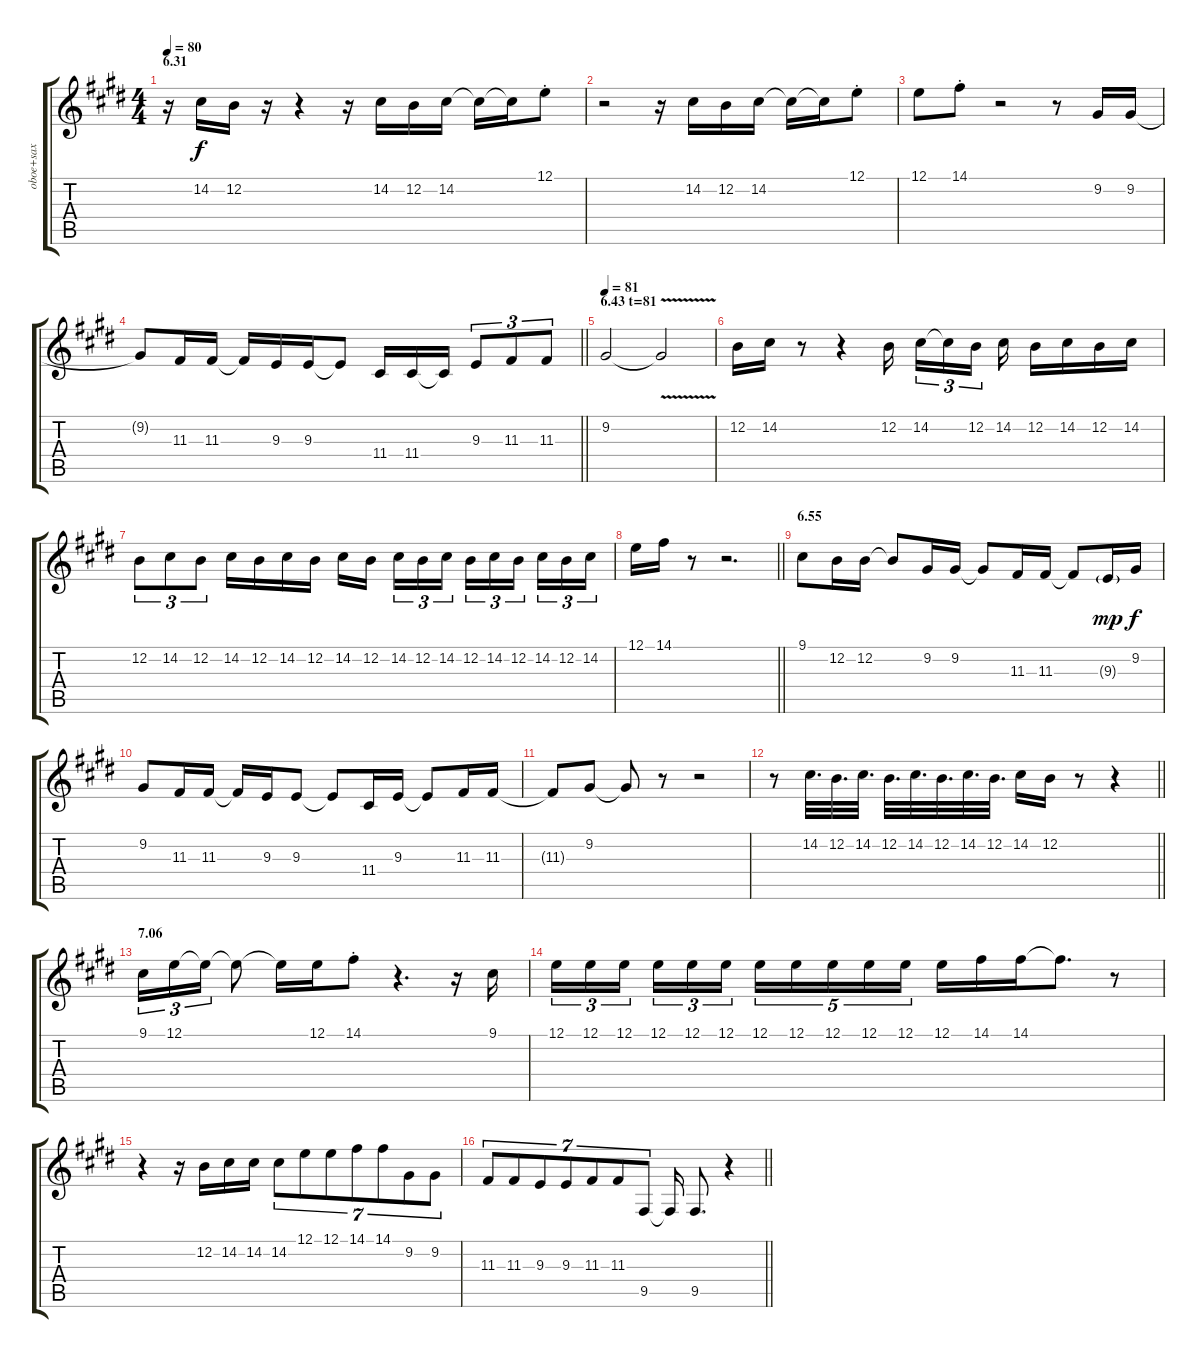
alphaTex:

\track ("oboe+sax" "oboe+sax") {instrument oboe}
\staff {score tabs}
\tuning (E4 B3 G3 D3 A2 E2) {hide}
\ts (4 4)
\section ("" "6.31")
\tempo 80
\clef g2
\ks e
r.16{dy f} 14.2.16 12.2.16 r.16 r.4 r.16 14.2.16 12.2.16 14.2.16 14.2{t}.16 14.2{t}.16 12.1{st}.8 |
r.2 r.16 14.2.16 12.2.16 14.2.16 14.2{t}.16 14.2{t}.16 12.1{st}.8 |
12.1.8 14.1{st}.8 r.2 r.8 9.2.16 9.2.16 |
\barLineRight lightlight
9.2{t}.8 11.3.16 11.3.16 11.3{t}.16 9.3.16 9.3.16 9.3{t}.8 11.4.16 11.4.16 11.4{t}.16 9.3.8{tu (3 2)} 11.3.8{tu (3 2)} 11.3.8{tu (3 2)} |
\section ("" "6.43 t=81")
\tempo 81
9.2.2 9.2{v t}.2 |
12.2.16 14.2.16 r.8 r.4 12.2.16{beam splitsecondary} 14.2.16{tu (3 2)} 14.2{t}.16{tu (3 2)} 12.2.16{tu (3 2) beam splitsecondary} 14.2.16 12.2.16 14.2.16 12.2.16 14.2.16 |
12.2.8{tu (3 2)} 14.2.8{tu (3 2)} 12.2.8{tu (3 2)} 14.2.16 12.2.16 14.2.16 12.2.16 14.2.16 12.2.16{beam splitsecondary} 14.2.16{tu (3 2)} 12.2.16{tu (3 2)} 14.2.16{tu (3 2)} 12.2.16{tu (3 2)} 14.2.16{tu (3 2)} 12.2.16{tu (3 2) beam splitsecondary} 14.2.16{tu (3 2)} 12.2.16{tu (3 2)} 14.2.16{tu (3 2)} |
\barLineRight lightlight
12.1.16 14.1.16 r.8 r.2{d} |
\section ("" "6.55")
9.1.8 12.2.16 12.2.16 12.2{t}.8 9.2.16 9.2.16 9.2{t}.8 11.3.16 11.3.16 11.3{t}.8 9.3{g}.16{dy mp} 9.2.16{dy f} |
9.2.8 11.3.16 11.3.16 11.3{t}.16 9.3.16 9.3.8 9.3{t}.8 11.4.16 9.3.16 9.3{t}.8 11.3.16 11.3.16 |
11.3{t}.8 9.2.8 9.2{t}.8 r.8 r.2 |
\barLineRight lightlight
r.8 14.2.32{d} 12.2.32{d} 14.2.32{d} 12.2.32{d} 14.2.32{d} 12.2.32{d} 14.2.32{d} 12.2.32{d} 14.2.16 12.2.16 r.8 r.4 |
\section ("" "7.06")
9.1.16{tu (3 2)} 12.1.16{tu (3 2)} 12.1{t}.16{tu (3 2)} 12.1{t}.8 12.1{t}.16 12.1.16 14.1{st}.8 r.4{d} r.16 9.1.16 |
12.1.16{tu (3 2)} 12.1.16{tu (3 2)} 12.1.16{tu (3 2) beam splitsecondary} 12.1.16{tu (3 2)} 12.1.16{tu (3 2)} 12.1.16{tu (3 2)} 12.1.16{tu (5 4)} 12.1.16{tu (5 4)} 12.1.16{tu (5 4)} 12.1.16{tu (5 4)} 12.1.16{tu (5 4)} 12.1.16 14.1.16 14.1.16 14.1{t}.8{d} r.8 |
r.4 r.16 12.2.16 14.2.16 14.2.16 14.2.8{tu (7 4)} 12.1.8{tu (7 4)} 12.1.8{tu (7 4)} 14.1.8{tu (7 4)} 14.1.8{tu (7 4)} 9.2.8{tu (7 4)} 9.2.8{tu (7 4)} |
\barLineRight lightlight
11.3.8{tu (7 4)} 11.3.8{tu (7 4)} 9.3.8{tu (7 4)} 9.3.8{tu (7 4)} 11.3.8{tu (7 4)} 11.3.8{tu (7 4)} 9.5.8{tu (7 4)} 9.5{t}.16 9.5.8{d} r.4
